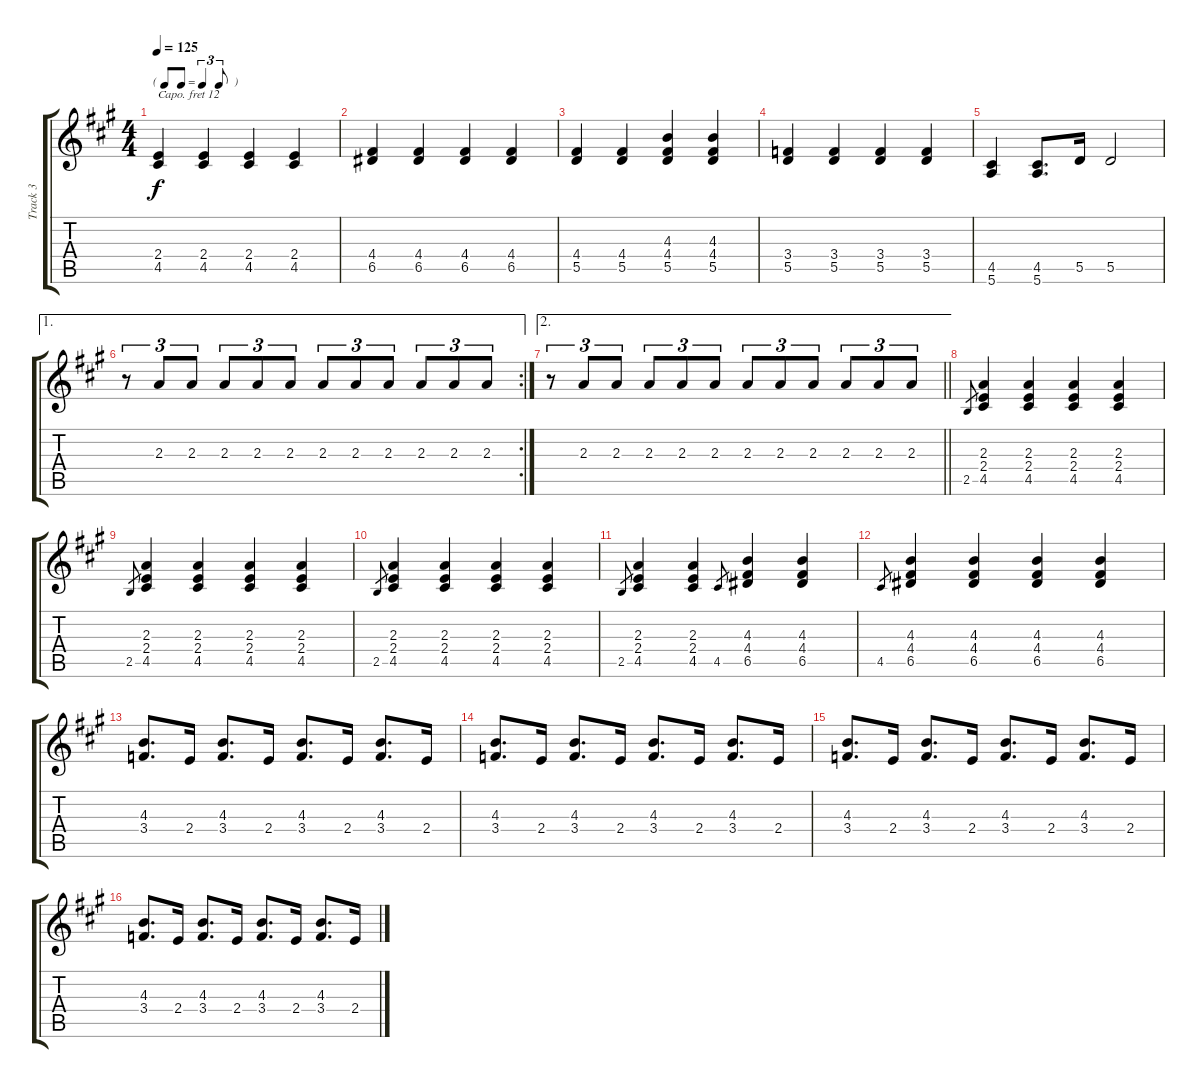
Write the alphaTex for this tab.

\track ("Track 3" "Track 3") {instrument acousticgrandpiano}
\staff {score tabs}
\capo 12
\tuning (E4 B3 G3 D3 A2 E2) {hide}
\ts (4 4)
\tf triplet8th
\tempo 125
\clef g2
\ks a
(2.4 4.5).4{dy f} (2.4 4.5).4 (2.4 4.5).4 (2.4 4.5).4 |
(4.4 6.5).4 (4.4 6.5).4 (4.4 6.5).4 (4.4 6.5).4 |
(4.4 5.5).4 (4.4 5.5).4 (4.3 4.4 5.5).4 (4.3 4.4 5.5).4 |
(3.4 5.5).4 (3.4 5.5).4 (3.4 5.5).4 (3.4 5.5).4 |
(4.5 5.6).4 (4.5 5.6).8{d} 5.5.16 5.5.2 |
\ae 1
\rc 2
r.8{tu (3 2)} 2.3.8{tu (3 2)} 2.3.8{tu (3 2)} 2.3.8{tu (3 2)} 2.3.8{tu (3 2)} 2.3.8{tu (3 2)} 2.3.8{tu (3 2)} 2.3.8{tu (3 2)} 2.3.8{tu (3 2)} 2.3.8{tu (3 2)} 2.3.8{tu (3 2)} 2.3.8{tu (3 2)} |
\ae 2
\barLineRight lightlight
r.8{tu (3 2)} 2.3.8{tu (3 2)} 2.3.8{tu (3 2)} 2.3.8{tu (3 2)} 2.3.8{tu (3 2)} 2.3.8{tu (3 2)} 2.3.8{tu (3 2)} 2.3.8{tu (3 2)} 2.3.8{tu (3 2)} 2.3.8{tu (3 2)} 2.3.8{tu (3 2)} 2.3.8{tu (3 2)} |
2.5.8{gr} (2.3 2.4 4.5).4 (2.3 2.4 4.5).4 (2.3 2.4 4.5).4 (2.3 2.4 4.5).4 |
2.5.8{gr} (2.3 2.4 4.5).4 (2.3 2.4 4.5).4 (2.3 2.4 4.5).4 (2.3 2.4 4.5).4 |
2.5.8{gr} (2.3 2.4 4.5).4 (2.3 2.4 4.5).4 (2.3 2.4 4.5).4 (2.3 2.4 4.5).4 |
2.5.8{gr} (2.3 2.4 4.5).4 (2.3 2.4 4.5).4 4.5.8{gr} (4.3 4.4 6.5).4 (4.3 4.4 6.5).4 |
4.5.8{gr} (4.3 4.4 6.5).4 (4.3 4.4 6.5).4 (4.3 4.4 6.5).4 (4.3 4.4 6.5).4 |
(4.3 3.4).8{d} 2.4.16 (4.3 3.4).8{d} 2.4.16 (4.3 3.4).8{d} 2.4.16 (4.3 3.4).8{d} 2.4.16 |
(4.3 3.4).8{d} 2.4.16 (4.3 3.4).8{d} 2.4.16 (4.3 3.4).8{d} 2.4.16 (4.3 3.4).8{d} 2.4.16 |
(4.3 3.4).8{d} 2.4.16 (4.3 3.4).8{d} 2.4.16 (4.3 3.4).8{d} 2.4.16 (4.3 3.4).8{d} 2.4.16 |
(4.3 3.4).8{d} 2.4.16 (4.3 3.4).8{d} 2.4.16 (4.3 3.4).8{d} 2.4.16 (4.3 3.4).8{d} 2.4.16
